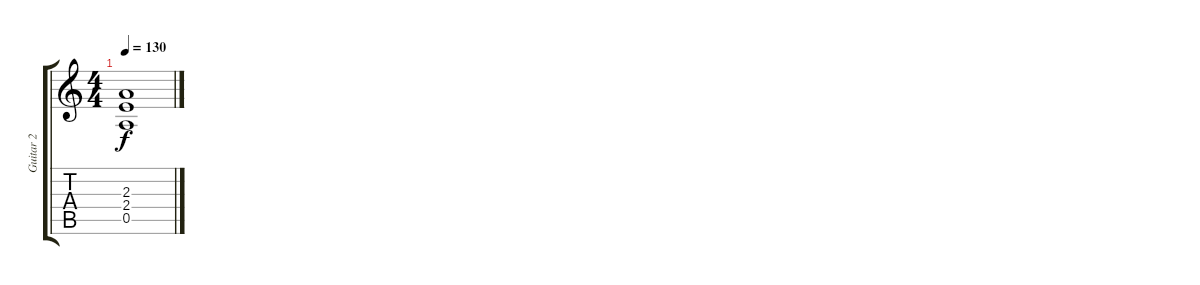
\track ("Guitar 2" "Guitar 2") {instrument distortionguitar}
\staff {score tabs}
\tuning (E4 B3 G3 D3 A2 E2) {hide}
\ts (4 4)
\tempo 130
\clef g2
\ks c
(2.3{t} 2.4{t} 0.5{t}).1{dy f}
